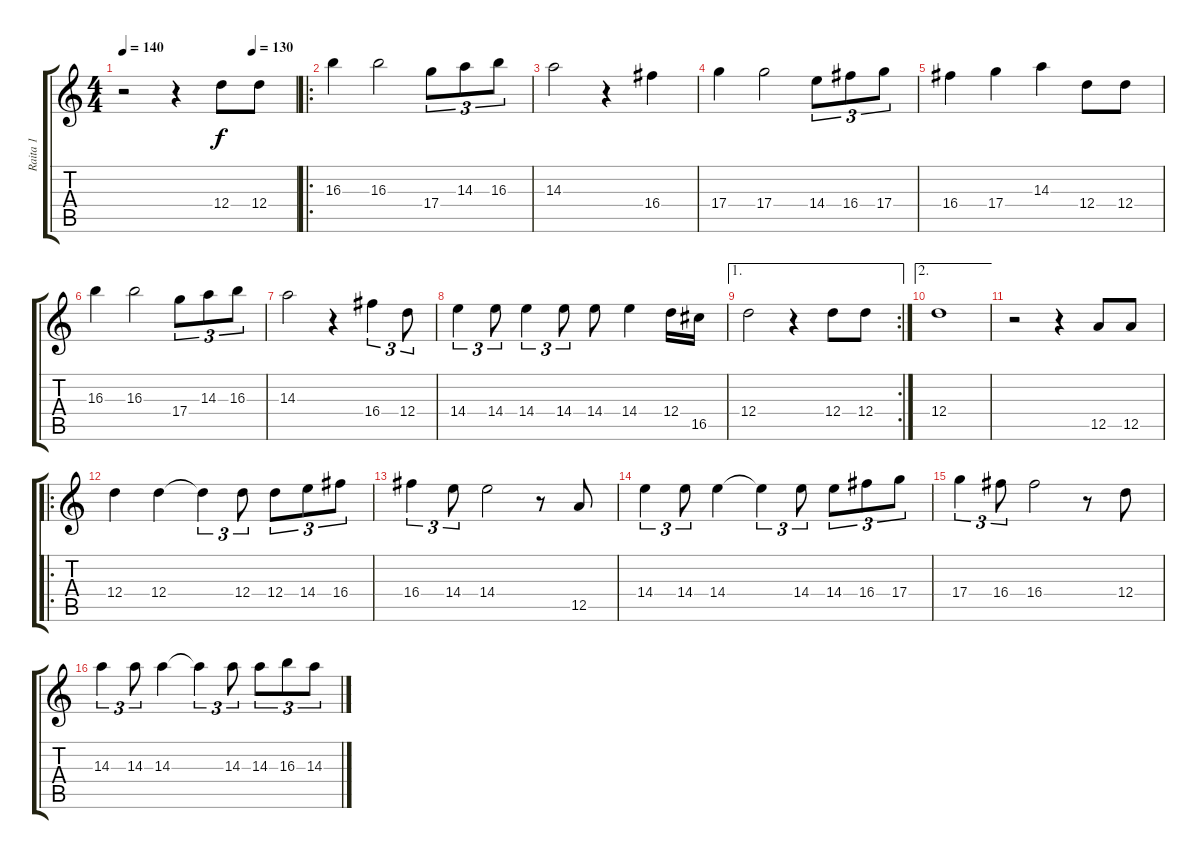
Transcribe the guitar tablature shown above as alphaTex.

\track ("Raita 1" "Raita 1") {instrument distortionguitar}
\staff {score tabs}
\tuning (E4 B3 G3 D3 A2 E2) {hide}
\ts (4 4)
\tempo 140
\tempo (130 0.75)
\tempo 140
\clef g2
\ks c
r.2{dy f instrument distortionguitar} r.4 12.4.8{instrument distortionguitar} 12.4.8 |
\ro
16.3.4 16.3.2 17.4.8{tu (3 2)} 14.3.8{tu (3 2)} 16.3.8{tu (3 2)} |
14.3.2 r.4 16.4.4 |
17.4.4 17.4.2 14.4.8{tu (3 2)} 16.4.8{tu (3 2)} 17.4.8{tu (3 2)} |
16.4.4 17.4.4 14.3.4 12.4.8 12.4.8 |
16.3.4 16.3.2 17.4.8{tu (3 2)} 14.3.8{tu (3 2)} 16.3.8{tu (3 2)} |
14.3.2 r.4 16.4.4{tu (3 2)} 12.4.8{tu (3 2)} |
14.4.4{tu (3 2)} 14.4.8{tu (3 2)} 14.4.4{tu (3 2)} 14.4.8{tu (3 2)} 14.4.8 14.4.4 12.4.16 16.5.16 |
\ae 1
\rc 2
12.4.2 r.4 12.4.8 12.4.8 |
\ae 2
12.4.1 |
r.2 r.4 12.5.8 12.5.8 |
\ro
12.4.4 12.4.4 12.4{t}.4{tu (3 2)} 12.4.8{tu (3 2)} 12.4.8{tu (3 2)} 14.4.8{tu (3 2)} 16.4.8{tu (3 2)} |
16.4.4{tu (3 2)} 14.4.8{tu (3 2)} 14.4.2 r.8 12.5.8 |
14.4.4{tu (3 2)} 14.4.8{tu (3 2)} 14.4.4 14.4{t}.4{tu (3 2)} 14.4.8{tu (3 2)} 14.4.8{tu (3 2)} 16.4.8{tu (3 2)} 17.4.8{tu (3 2)} |
17.4.4{tu (3 2)} 16.4.8{tu (3 2)} 16.4.2 r.8 12.4.8 |
14.3.4{tu (3 2)} 14.3.8{tu (3 2)} 14.3.4 14.3{t}.4{tu (3 2)} 14.3.8{tu (3 2)} 14.3.8{tu (3 2)} 16.3.8{tu (3 2)} 14.3.8{tu (3 2)}
